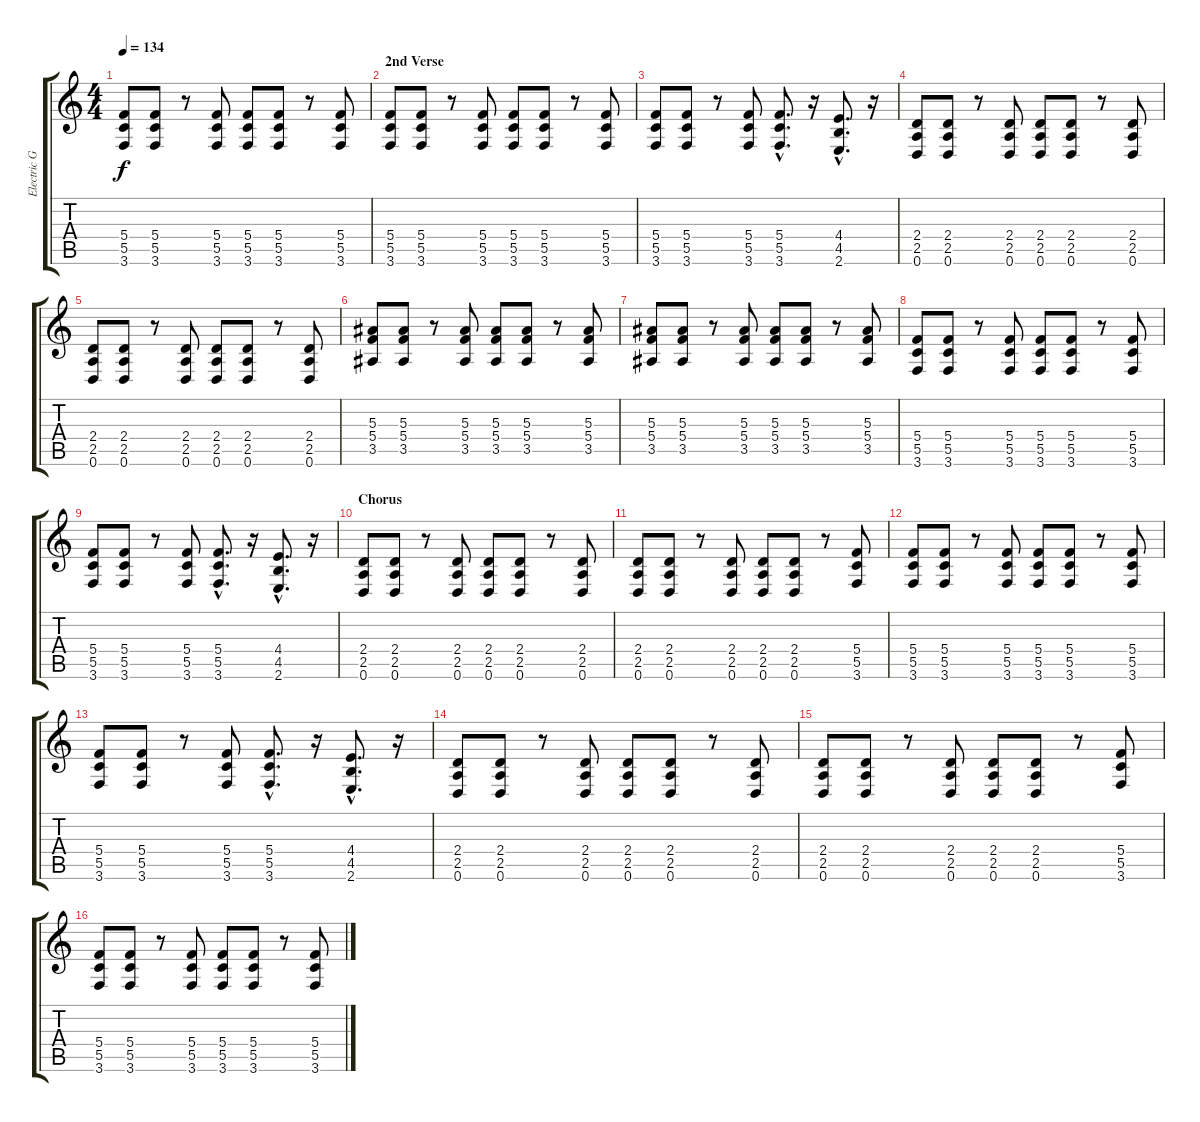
\track ("Electric Guitar 2 (Kirk)" "Electric G") {instrument distortionguitar}
\staff {score tabs}
\tuning (D4 A3 F3 C3 G2 D2) {hide}
\ts (4 4)
\tempo 134
\clef g2
\ks c
(5.4 5.5 3.6).8{dy f} (5.4 5.5 3.6).8 r.8 (5.4 5.5 3.6).8 (5.4 5.5 3.6).8 (5.4 5.5 3.6).8 r.8 (5.4 5.5 3.6).8 |
\section ("" "2nd Verse")
(5.4 5.5 3.6).8 (5.4 5.5 3.6).8 r.8 (5.4 5.5 3.6).8 (5.4 5.5 3.6).8 (5.4 5.5 3.6).8 r.8 (5.4 5.5 3.6).8 |
(5.4 5.5 3.6).8 (5.4 5.5 3.6).8 r.8 (5.4 5.5 3.6).8 (5.4{hac} 5.5{hac} 3.6{hac}).8{d} r.16 (4.4{hac} 4.5{hac} 2.6{hac}).8{d} r.16 |
(2.4 2.5 0.6).8 (2.4 2.5 0.6).8 r.8 (2.4 2.5 0.6).8 (2.4 2.5 0.6).8 (2.4 2.5 0.6).8 r.8 (2.4 2.5 0.6).8 |
(2.4 2.5 0.6).8 (2.4 2.5 0.6).8 r.8 (2.4 2.5 0.6).8 (2.4 2.5 0.6).8 (2.4 2.5 0.6).8 r.8 (2.4 2.5 0.6).8 |
(5.3 5.4 3.5).8 (5.3 5.4 3.5).8 r.8 (5.3 5.4 3.5).8 (5.3 5.4 3.5).8 (5.3 5.4 3.5).8 r.8 (5.3 5.4 3.5).8 |
(5.3 5.4 3.5).8 (5.3 5.4 3.5).8 r.8 (5.3 5.4 3.5).8 (5.3 5.4 3.5).8 (5.3 5.4 3.5).8 r.8 (5.3 5.4 3.5).8 |
(5.4 5.5 3.6).8 (5.4 5.5 3.6).8 r.8 (5.4 5.5 3.6).8 (5.4 5.5 3.6).8 (5.4 5.5 3.6).8 r.8 (5.4 5.5 3.6).8 |
(5.4 5.5 3.6).8 (5.4 5.5 3.6).8 r.8 (5.4 5.5 3.6).8 (5.4{hac} 5.5{hac} 3.6{hac}).8{d} r.16 (4.4{hac} 4.5{hac} 2.6{hac}).8{d} r.16 |
\section ("" "Chorus")
(2.4 2.5 0.6).8 (2.4 2.5 0.6).8 r.8 (2.4 2.5 0.6).8 (2.4 2.5 0.6).8 (2.4 2.5 0.6).8 r.8 (2.4 2.5 0.6).8 |
(2.4 2.5 0.6).8 (2.4 2.5 0.6).8 r.8 (2.4 2.5 0.6).8 (2.4 2.5 0.6).8 (2.4 2.5 0.6).8 r.8 (5.4 5.5 3.6).8 |
(5.4 5.5 3.6).8 (5.4 5.5 3.6).8 r.8 (5.4 5.5 3.6).8 (5.4 5.5 3.6).8 (5.4 5.5 3.6).8 r.8 (5.4 5.5 3.6).8 |
(5.4 5.5 3.6).8 (5.4 5.5 3.6).8 r.8 (5.4 5.5 3.6).8 (5.4{hac} 5.5{hac} 3.6{hac}).8{d} r.16 (4.4{hac} 4.5{hac} 2.6{hac}).8{d} r.16 |
(2.4 2.5 0.6).8 (2.4 2.5 0.6).8 r.8 (2.4 2.5 0.6).8 (2.4 2.5 0.6).8 (2.4 2.5 0.6).8 r.8 (2.4 2.5 0.6).8 |
(2.4 2.5 0.6).8 (2.4 2.5 0.6).8 r.8 (2.4 2.5 0.6).8 (2.4 2.5 0.6).8 (2.4 2.5 0.6).8 r.8 (5.4 5.5 3.6).8 |
(5.4 5.5 3.6).8 (5.4 5.5 3.6).8 r.8 (5.4 5.5 3.6).8 (5.4 5.5 3.6).8 (5.4 5.5 3.6).8 r.8 (5.4 5.5 3.6).8
